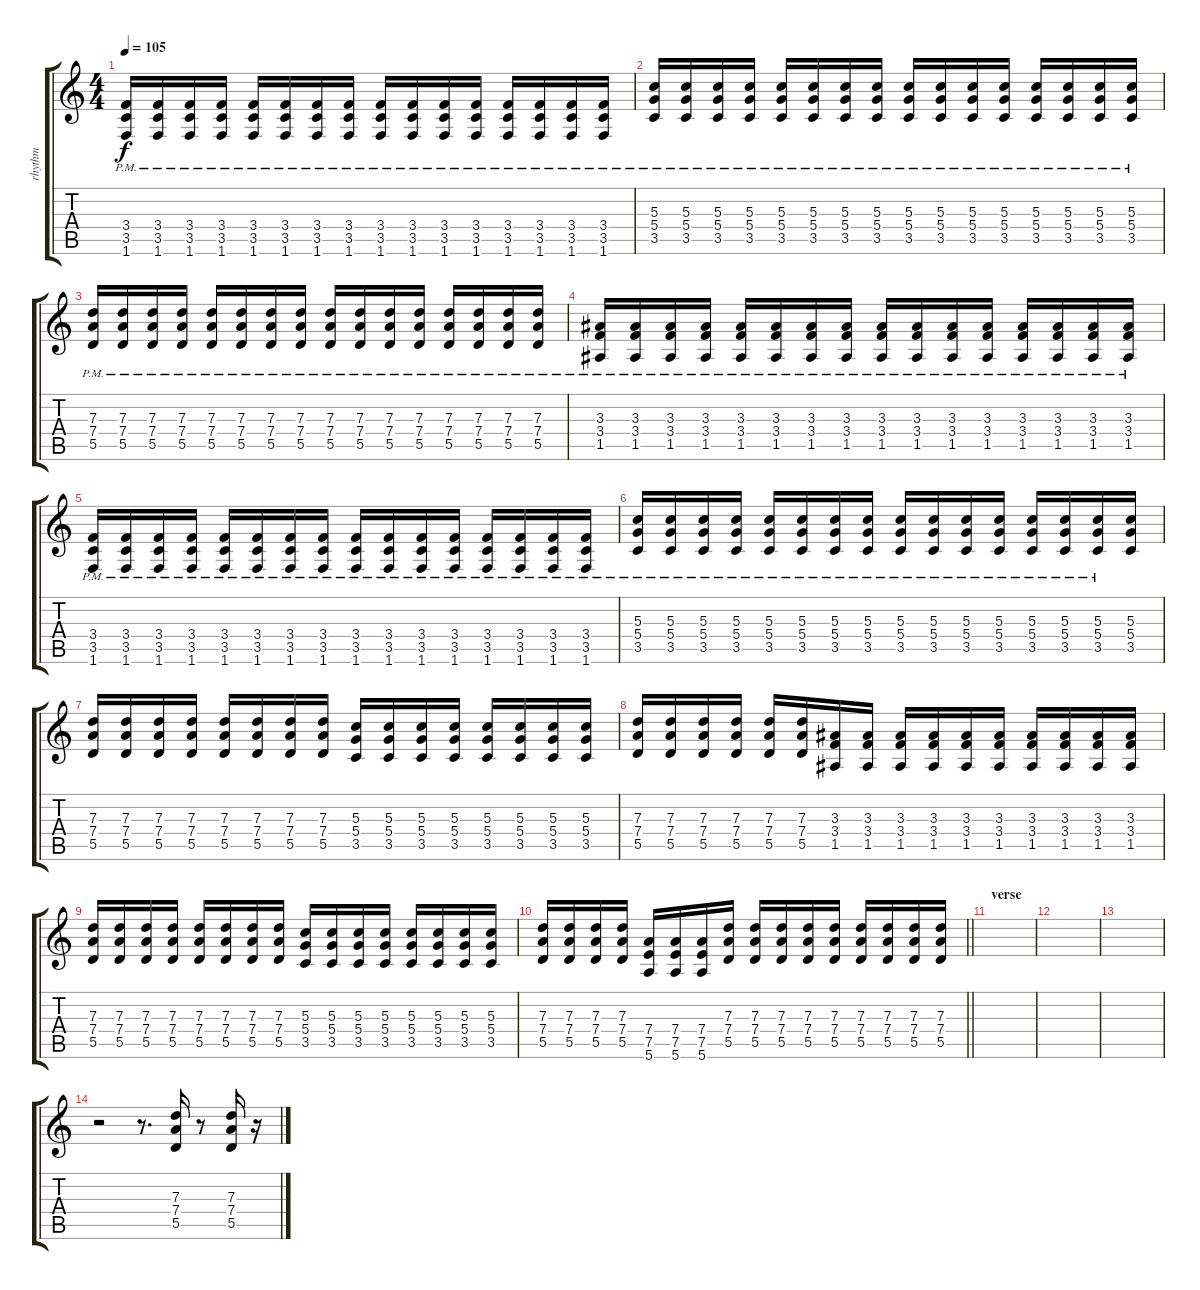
\track ("rhythm" "rhythm") {instrument distortionguitar}
\staff {score tabs}
\tuning (E4 B3 G3 D3 A2 E2) {hide}
\ts (4 4)
\tempo 105
\clef g2
\ks c
(3.4{pm} 3.5{pm} 1.6{pm}).16{dy f} (3.4{pm} 3.5{pm} 1.6{pm}).16 (3.4{pm} 3.5{pm} 1.6{pm}).16 (3.4{pm} 3.5{pm} 1.6{pm}).16 (3.4{pm} 3.5{pm} 1.6{pm}).16 (3.4{pm} 3.5{pm} 1.6{pm}).16 (3.4{pm} 3.5{pm} 1.6{pm}).16 (3.4{pm} 3.5{pm} 1.6{pm}).16 (3.4{pm} 3.5{pm} 1.6{pm}).16 (3.4{pm} 3.5{pm} 1.6{pm}).16 (3.4{pm} 3.5{pm} 1.6{pm}).16 (3.4{pm} 3.5{pm} 1.6{pm}).16 (3.4{pm} 3.5{pm} 1.6{pm}).16 (3.4{pm} 3.5{pm} 1.6{pm}).16 (3.4{pm} 3.5{pm} 1.6{pm}).16 (3.4{pm} 3.5{pm} 1.6{pm}).16 |
(5.3{pm} 5.4{pm} 3.5{pm}).16 (5.3{pm} 5.4{pm} 3.5{pm}).16 (5.3{pm} 5.4{pm} 3.5{pm}).16 (5.3{pm} 5.4{pm} 3.5{pm}).16 (5.3{pm} 5.4{pm} 3.5{pm}).16 (5.3{pm} 5.4{pm} 3.5{pm}).16 (5.3{pm} 5.4{pm} 3.5{pm}).16 (5.3{pm} 5.4{pm} 3.5{pm}).16 (5.3{pm} 5.4{pm} 3.5{pm}).16 (5.3{pm} 5.4{pm} 3.5{pm}).16 (5.3{pm} 5.4{pm} 3.5{pm}).16 (5.3{pm} 5.4{pm} 3.5{pm}).16 (5.3{pm} 5.4{pm} 3.5{pm}).16 (5.3{pm} 5.4{pm} 3.5{pm}).16 (5.3{pm} 5.4{pm} 3.5{pm}).16 (5.3{pm} 5.4{pm} 3.5{pm}).16 |
(7.3{pm} 7.4{pm} 5.5{pm}).16 (7.3{pm} 7.4{pm} 5.5{pm}).16 (7.3{pm} 7.4{pm} 5.5{pm}).16 (7.3{pm} 7.4{pm} 5.5{pm}).16 (7.3{pm} 7.4{pm} 5.5{pm}).16 (7.3{pm} 7.4{pm} 5.5{pm}).16 (7.3{pm} 7.4{pm} 5.5{pm}).16 (7.3{pm} 7.4{pm} 5.5{pm}).16 (7.3{pm} 7.4{pm} 5.5{pm}).16 (7.3{pm} 7.4{pm} 5.5{pm}).16 (7.3{pm} 7.4{pm} 5.5{pm}).16 (7.3{pm} 7.4{pm} 5.5{pm}).16 (7.3{pm} 7.4{pm} 5.5{pm}).16 (7.3{pm} 7.4{pm} 5.5{pm}).16 (7.3{pm} 7.4{pm} 5.5{pm}).16 (7.3{pm} 7.4{pm} 5.5{pm}).16 |
(3.3{pm} 3.4{pm} 1.5{pm}).16 (3.3{pm} 3.4{pm} 1.5{pm}).16 (3.3{pm} 3.4{pm} 1.5{pm}).16 (3.3{pm} 3.4{pm} 1.5{pm}).16 (3.3{pm} 3.4{pm} 1.5{pm}).16 (3.3{pm} 3.4{pm} 1.5{pm}).16 (3.3{pm} 3.4{pm} 1.5{pm}).16 (3.3{pm} 3.4{pm} 1.5{pm}).16 (3.3{pm} 3.4{pm} 1.5{pm}).16 (3.3{pm} 3.4{pm} 1.5{pm}).16 (3.3{pm} 3.4{pm} 1.5{pm}).16 (3.3{pm} 3.4{pm} 1.5{pm}).16 (3.3{pm} 3.4{pm} 1.5{pm}).16 (3.3{pm} 3.4{pm} 1.5{pm}).16 (3.3{pm} 3.4{pm} 1.5{pm}).16 (3.3{pm} 3.4{pm} 1.5{pm}).16 |
(3.4{pm} 3.5{pm} 1.6{pm}).16 (3.4{pm} 3.5{pm} 1.6{pm}).16 (3.4{pm} 3.5{pm} 1.6{pm}).16 (3.4{pm} 3.5{pm} 1.6{pm}).16 (3.4{pm} 3.5{pm} 1.6{pm}).16 (3.4{pm} 3.5{pm} 1.6{pm}).16 (3.4{pm} 3.5{pm} 1.6{pm}).16 (3.4{pm} 3.5{pm} 1.6{pm}).16 (3.4{pm} 3.5{pm} 1.6{pm}).16 (3.4{pm} 3.5{pm} 1.6{pm}).16 (3.4{pm} 3.5{pm} 1.6{pm}).16 (3.4{pm} 3.5{pm} 1.6{pm}).16 (3.4{pm} 3.5{pm} 1.6{pm}).16 (3.4{pm} 3.5{pm} 1.6{pm}).16 (3.4{pm} 3.5{pm} 1.6{pm}).16 (3.4{pm} 3.5{pm} 1.6{pm}).16 |
(5.3{pm} 5.4{pm} 3.5{pm}).16 (5.3{pm} 5.4{pm} 3.5{pm}).16 (5.3{pm} 5.4{pm} 3.5{pm}).16 (5.3{pm} 5.4{pm} 3.5{pm}).16 (5.3{pm} 5.4{pm} 3.5{pm}).16 (5.3{pm} 5.4{pm} 3.5{pm}).16 (5.3{pm} 5.4{pm} 3.5{pm}).16 (5.3{pm} 5.4{pm} 3.5{pm}).16 (5.3{pm} 5.4{pm} 3.5{pm}).16 (5.3{pm} 5.4{pm} 3.5{pm}).16 (5.3{pm} 5.4{pm} 3.5{pm}).16 (5.3{pm} 5.4{pm} 3.5{pm}).16 (5.3{pm} 5.4{pm} 3.5{pm}).16 (5.3{pm} 5.4{pm} 3.5{pm}).16 (5.3{pm} 5.4{pm} 3.5{pm}).16 (5.3 5.4 3.5).16 |
(7.3 7.4 5.5).16 (7.3 7.4 5.5).16 (7.3 7.4 5.5).16 (7.3 7.4 5.5).16 (7.3 7.4 5.5).16 (7.3 7.4 5.5).16 (7.3 7.4 5.5).16 (7.3 7.4 5.5).16 (5.3 5.4 3.5).16 (5.3 5.4 3.5).16 (5.3 5.4 3.5).16 (5.3 5.4 3.5).16 (5.3 5.4 3.5).16 (5.3 5.4 3.5).16 (5.3 5.4 3.5).16 (5.3 5.4 3.5).16 |
(7.3 7.4 5.5).16 (7.3 7.4 5.5).16 (7.3 7.4 5.5).16 (7.3 7.4 5.5).16 (7.3 7.4 5.5).16 (7.3 7.4 5.5).16 (3.3 3.4 1.5).16 (3.3 3.4 1.5).16 (3.3 3.4 1.5).16 (3.3 3.4 1.5).16 (3.3 3.4 1.5).16 (3.3 3.4 1.5).16 (3.3 3.4 1.5).16 (3.3 3.4 1.5).16 (3.3 3.4 1.5).16 (3.3 3.4 1.5).16 |
(7.3 7.4 5.5).16 (7.3 7.4 5.5).16 (7.3 7.4 5.5).16 (7.3 7.4 5.5).16 (7.3 7.4 5.5).16 (7.3 7.4 5.5).16 (7.3 7.4 5.5).16 (7.3 7.4 5.5).16 (5.3 5.4 3.5).16 (5.3 5.4 3.5).16 (5.3 5.4 3.5).16 (5.3 5.4 3.5).16 (5.3 5.4 3.5).16 (5.3 5.4 3.5).16 (5.3 5.4 3.5).16 (5.3 5.4 3.5).16 |
\barLineRight lightlight
(7.3 7.4 5.5).16 (7.3 7.4 5.5).16 (7.3 7.4 5.5).16 (7.3 7.4 5.5).16 (7.4 7.5 5.6).16 (7.4 7.5 5.6).16 (7.4 7.5 5.6).16 (7.3 7.4 5.5).16 (7.3 7.4 5.5).16 (7.3 7.4 5.5).16 (7.3 7.4 5.5).16 (7.3 7.4 5.5).16 (7.3 7.4 5.5).16 (7.3 7.4 5.5).16 (7.3 7.4 5.5).16 (7.3 7.4 5.5).16 |
\section ("" "verse")
|
|
|
r.2{volume 13} r.8{d} (7.3 7.4 5.5).16 r.8 (7.3 7.4 5.5).16 r.16
